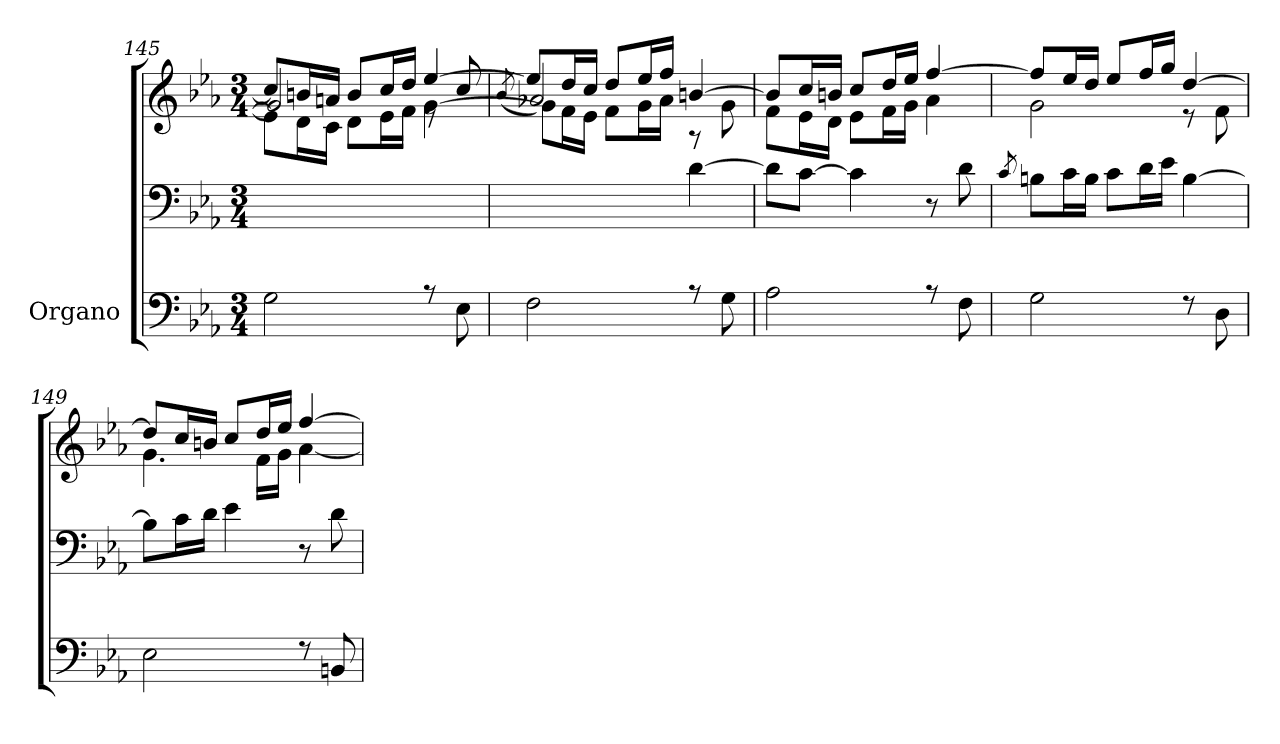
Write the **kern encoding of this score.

**kern	**kern	**kern
*part1	*part1	*part1
*staff3	*staff2	*staff1
*I"Organo	*	*
*clefF4	*clefF4	*clefG2
*k[b-e-a-]	*k[b-e-a-]	*k[b-e-a-]
*M3/4	*M3/4	*M3/4
=145	=145	=145
*^	*	*^
*	*	*	*	*^
2G\	2.ryy	2.ryy	8cc/L]	2g/]	8e-\L]
.	.	.	16bn/L	.	16d\L
.	.	.	16an/JJ	.	16c\JJ
.	.	.	8b/L	.	8d\L
.	.	.	16cc/L	.	16e-\L
.	.	.	16dd/JJ	.	16f\JJ
8r	.	.	[4ee-/	8re	[4g\
8E-\	.	.	.	8cc/	.
=146	=146	=146	=146	=146	=146
.	.	.	.	(<8qb-/	.
2F\	2.ryy	2ryy	8ee-/L]	2a-X/)	8g\L]
.	.	.	16dd/L	.	16f\L
.	.	.	16cc/JJ	.	16e-\JJ
.	.	.	8dd/L	.	8f\L
.	.	.	16ee-/L	.	16g\L
.	.	.	16ff/JJ	.	16a-\JJ
8r	.	[4d\	[4bn/	8rA	4ryy
8G\	.	.	.	8g\	.
*	*	*	*	*v	*v
=147	=147	=147	=147	=147
2A-\	2.ryy	8d\L]	8b/L]	8f\L
.	.	[8c\J	16cc/L	16e-\L
.	.	.	16bn/JJ	16d\JJ
.	.	4c\]	8cc/L	8e-\L
.	.	.	16dd/L	16f\L
.	.	.	16ee-/JJ	16g\JJ
8r	.	8r	[4ff/	4a-\
8F\	.	8d\	.	.
=148	=148	=148	=148	=148
.	.	8qc/	.	.
2G\	2.ryy	8Bn\L	8ff/L]	2g\
.	.	16c\L	16ee-/L	.
.	.	16B\JJ	16dd/JJ	.
.	.	8c\L	8ee-/L	.
.	.	16d\L	16ff/L	.
.	.	16e-\JJ	16gg/JJ	.
8r	.	[4B\	[4dd/	8r
8D\	.	.	.	8f\
=149	=149	=149	=149	=149
2E-\	2.ryy	8B\L]	8dd/L]	4.g\
.	.	16c\L	16cc/L	.
.	.	16d\JJ	16bn/JJ	.
.	.	4e-\	8cc/L	.
.	.	.	16dd/L	16f\LL
.	.	.	16ee-/JJ	16g\JJ
8r	.	8r	[4ff/	[4a-\
8BBn/	.	8d\	.	.
*v	*v	*	*v	*v
=	=	=
*-	*-	*-
